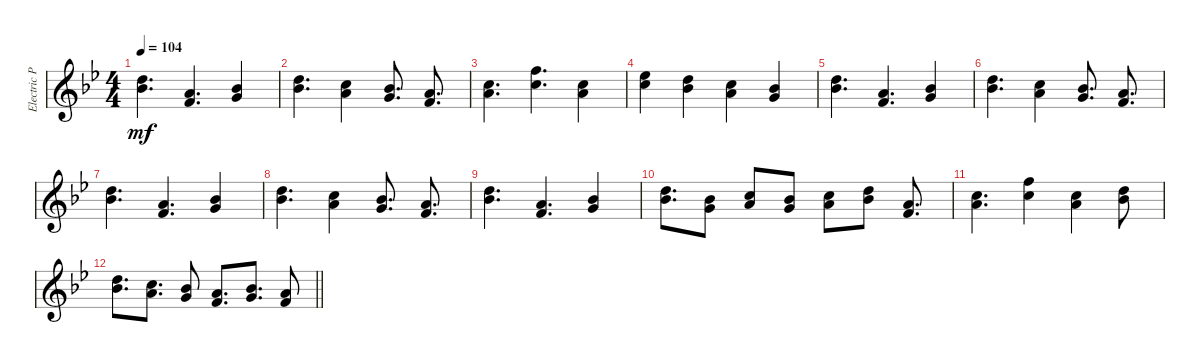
\track ("Electric Piano (Staff 1)" "Electric P") {instrument electricgrandpiano}
\staff {score}
\tuning (E4 B3 G3 D3 A2 E2 B1) {hide}
\ts (4 4)
\tempo 104
\clef g2
\ks bb
(6.1 15.2).4{d dy mf} (5.1 6.2).4{d} (3.1 11.2).4 |
(10.1 11.2).4{d} (8.1 10.2).4 (6.1 8.2).8{d} (5.1 6.2).8{d} |
(8.1 10.2).4{d} (8.1 18.2).4{d} (8.1 10.2).4 |
(11.1 13.2).4 (10.1 11.2).4 (8.1 10.2).4 (6.1 8.2).4 |
(6.1 15.2).4{d} (5.1 6.2).4{d} (3.1 11.2).4 |
(10.1 11.2).4{d} (8.1 10.2).4 (6.1 8.2).8{d} (5.1 6.2).8{d} |
(6.1 15.2).4{d} (5.1 6.2).4{d} (3.1 11.2).4 |
(10.1 11.2).4{d} (8.1 10.2).4 (6.1 8.2).8{d} (5.1 6.2).8{d} |
(6.1 15.2).4{d} (5.1 6.2).4{d} (3.1 11.2).4 |
(10.1 11.2).8{d} (6.1 8.2).8 (5.1 13.2).8 (3.1 11.2).8 (5.1 13.2).8 (10.1 11.2).8 (5.1 6.2).8{d} |
(5.1 13.2).4{d} (8.1 18.2).4 (8.1 10.2).4 (6.1 15.2).8 |
\barLineRight lightlight
(10.1 11.2).8{d} (8.1 10.2).8{d} (6.1 8.2).8 (5.1 6.2).8{d} (3.1 11.2).8{d} (1.1 10.2).8
